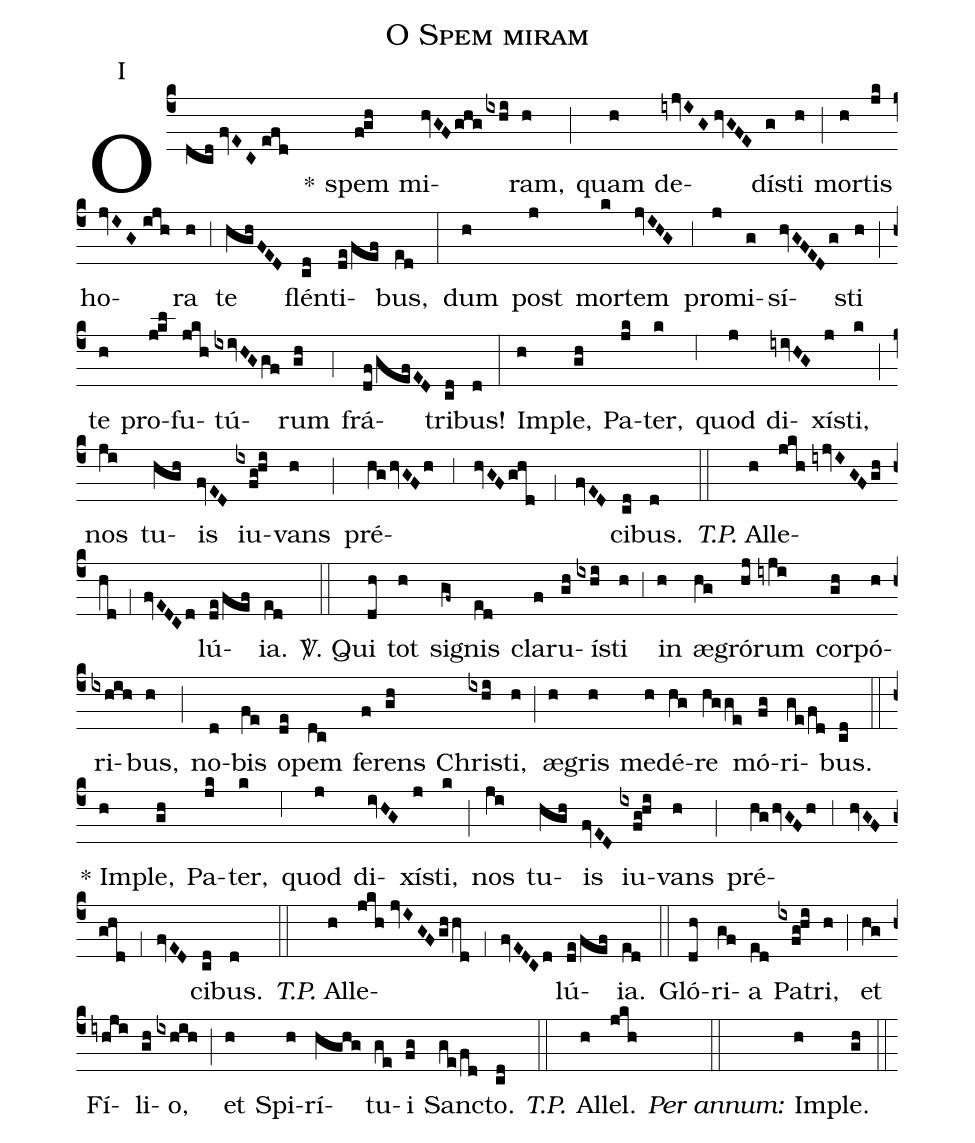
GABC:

name: O Spem miram;
office-part: responsoria prolixa;
mode: 1;
annotation: I;
%%
(c4) O(dcd//fvEC//efd) *(//)
spem(f!gh) mi(hvGF/ghg/ixhi)ram,(h) (;)
quam(h) de(iyjvIG//hvGFE)dí(g)sti(h) (;)
mor(h)tis(jk) ho(jvIG//ijh)ra(h) (;3)
te(hghFED) flén(cd)ti(de/fef)bus,(ed) (:)
dum(h) post(j) mor(k)tem(jvIHG) (;3)
pro(j)mi(g)sí(hvGFEDg)sti(h) (;)
te(h) pro(j!kl)fu(jkh)tú(ixivHG/gf)rum(gh) (;4)
frá(df/gefED)tri(cd)bus!(d) (:)

{I}m(h)ple,(gh) Pa(jk)ter,(k) (;6)
quod(j) di(iyivHG)xí(j)sti,(k) (;)
nos(ji) tu(hgh)is(fvED) iu(ixfg!hi)vans(h) (;) pré(hg/hvGFh;3hvGF/ghd;1fvED)ci(cd)bus.(d) (::)
<i>T.P.</i> {A}l(h)le(jkh//iyjvIGF/gh/hd;1fvEDCd)lú(de/fef)ia.(ed) (::)

<sp>V/</sp>. Qui(dh) tot(h) si(gf~)gnis(ed)

cla(f)ru(gh)í(ixhi)sti(h) (;3)
in(h) æ(hg)gró(hj)rum(iyji) %this last i is to be natural
cor(gh)pó(h)ri(ixhih)bus,(h) (;)
no(d)bis(fe) o(de)pem(dc) fe(f)rens(gh) Chris(ixhi)ti,(h) (;) %the i of Christi is flat
æ(h)gris(h) me(h)dé(hg)re(hg/ge) mó(fg)ri(ge/fd)bus.(cd) (::)

%The full respond is included to remind people to sing the alleluia with the respond.
* Im(h)ple,(gh) Pa(jk)ter,(k) (;6)
quod(j) di(ivHG)xí(j)sti,(k) (;)
nos(ji) tu(hgh)is(fvED) iu(ixfg!hi)vans(h) (;) pré(hg/hvGFh;3hvGF/ghd;1fvED)ci(cd)bus.(d) (::)
<i>T.P.</i> {A}l(h)le(jkh//jvIGF/gh/hd;1fvEDCd)lú(de/fef)ia.(ed) (::)

Gló(dh)ri(gf)a(ed) Pa(ixfg!hi)tri,(h) (;)
et(hg) Fí(iyhji)li(gh)o,(ixhih) (;)
et(h) Spi(h)rí(hghg)tu(ge)i(fg) San(ge/fd)cto.(cd)

<i>T.P.</i>(::) {A}l(h)lel.(jkh)
<i>Per annum:</i>(::) {I}m(h)ple.(gh) (::)
